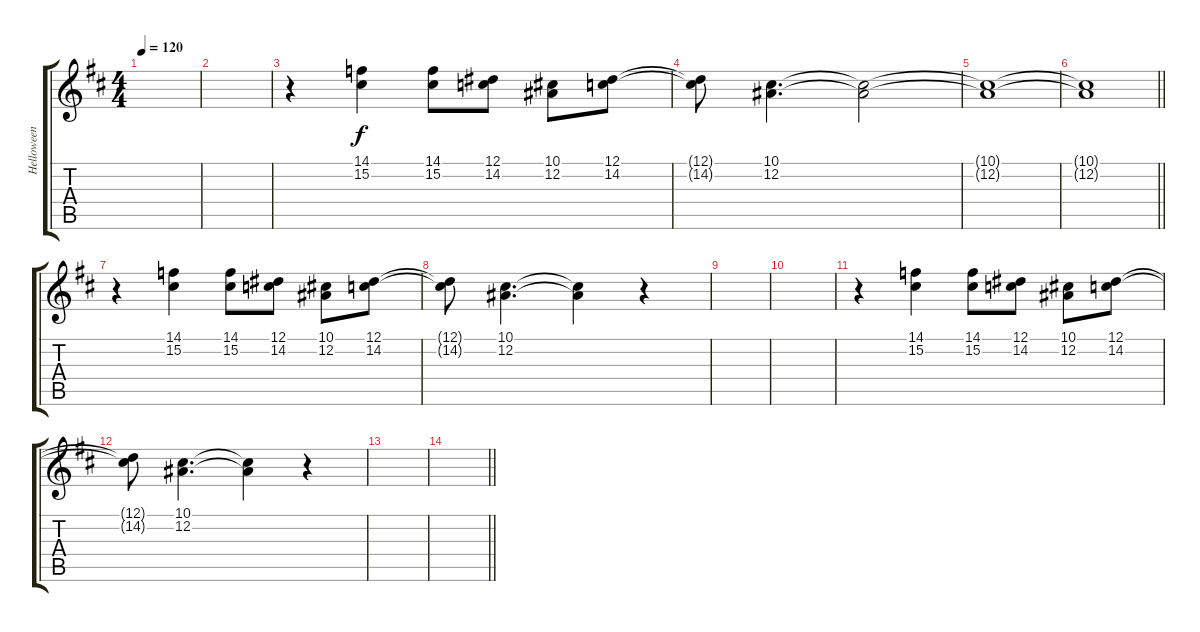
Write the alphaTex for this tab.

\track ("Helloween" "Helloween") {instrument lead1square}
\staff {score tabs}
\tuning (Eb4 Bb3 Gb3 Db3 Ab2 Eb2) {hide}
\ts (4 4)
\tempo 120
\clef g2
\ks bminor
|
|
r.4 (14.1 15.2).4 (14.1 15.2).8 (12.1 14.2).8 (10.1 12.2).8 (12.1 14.2).8 |
(12.1{t} 14.2{t}).8 (10.1 12.2).4{d} (10.1{t} 12.2{t}).2 |
(10.1{t} 12.2{t}).1 |
\barLineRight lightlight
(10.1{t} 12.2{t}).1 |
r.4 (14.1 15.2).4 (14.1 15.2).8 (12.1 14.2).8 (10.1 12.2).8 (12.1 14.2).8 |
(12.1{t} 14.2{t}).8 (10.1 12.2).4{d} (10.1{t} 12.2{t}).4 r.4 |
|
|
r.4 (14.1 15.2).4 (14.1 15.2).8 (12.1 14.2).8 (10.1 12.2).8 (12.1 14.2).8 |
(12.1{t} 14.2{t}).8 (10.1 12.2).4{d} (10.1{t} 12.2{t}).4 r.4 |
|
\barLineRight lightlight
